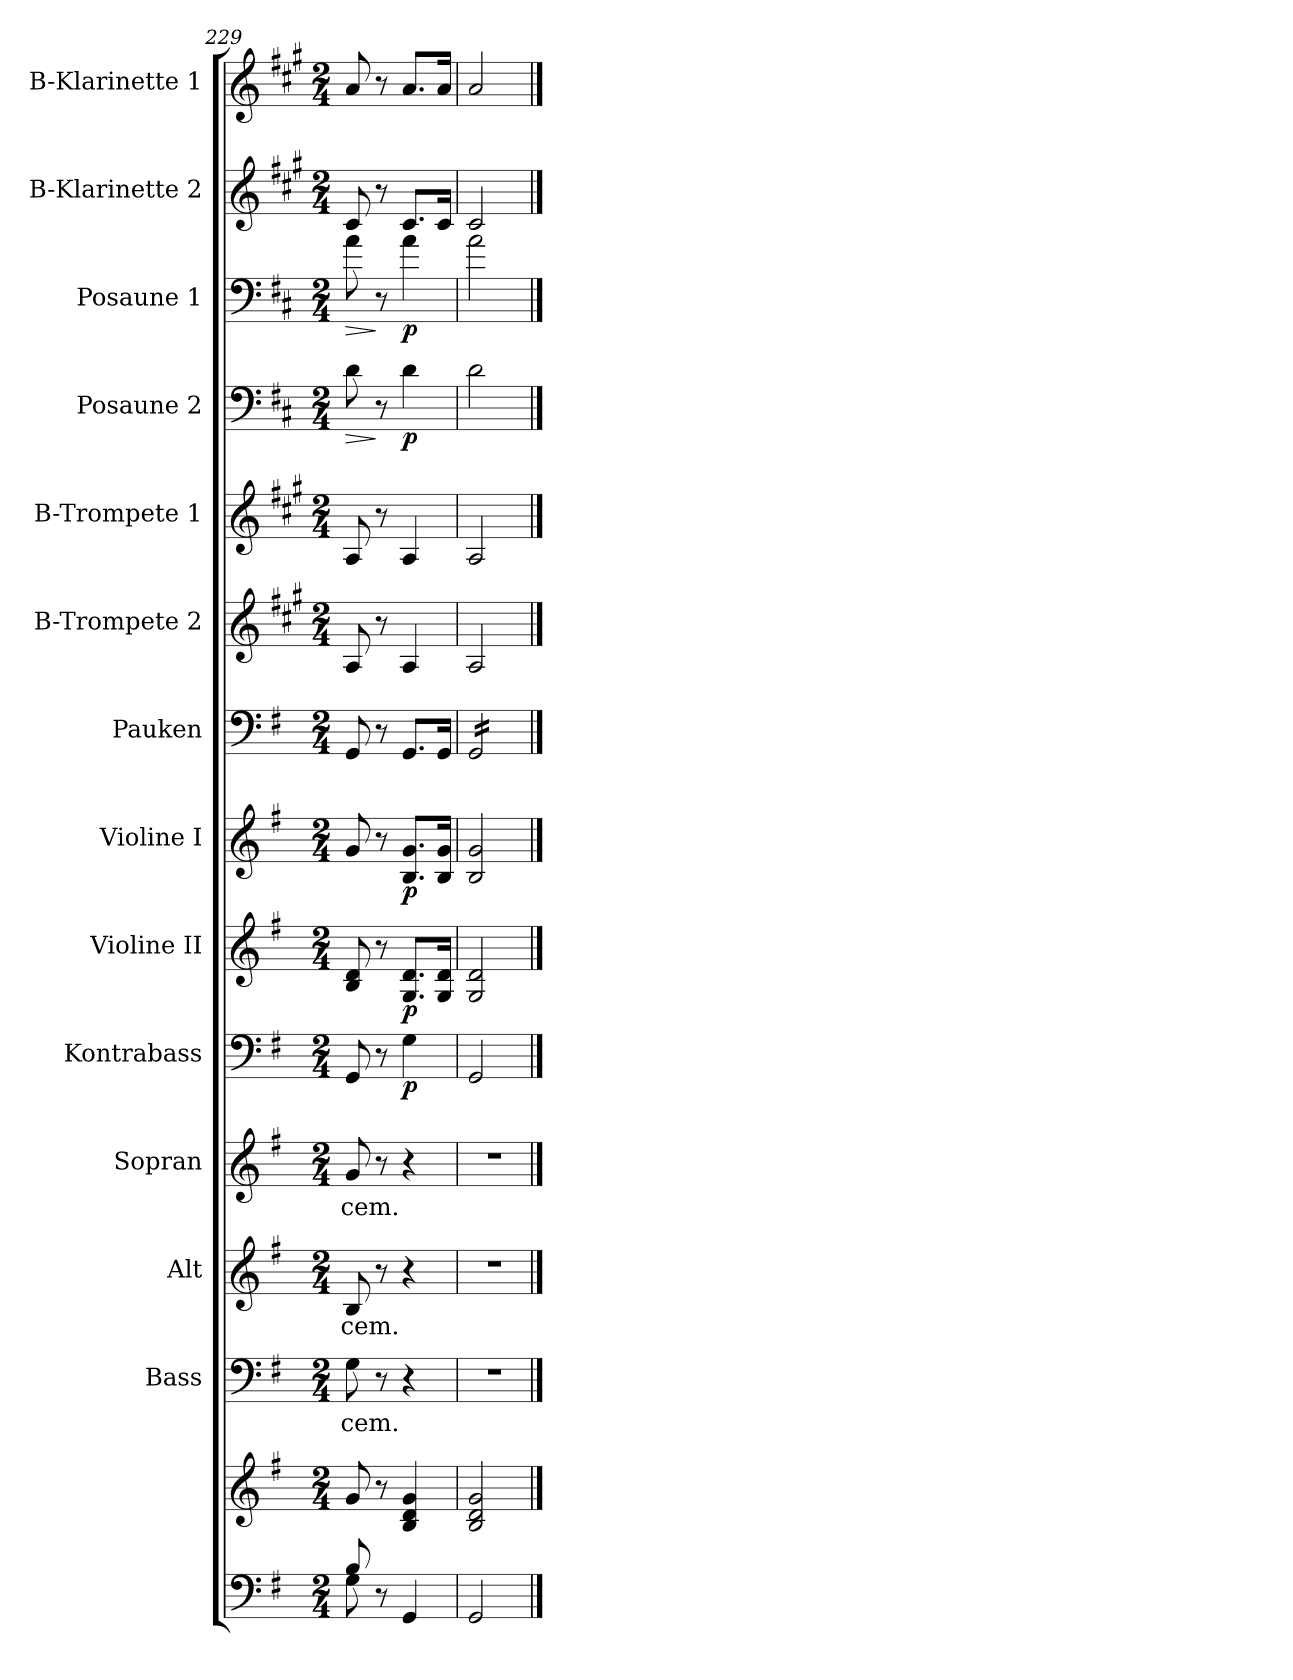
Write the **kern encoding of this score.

**kern	**kern	**kern	**text	**kern	**text	**kern	**text	**kern	**dynam	**kern	**dynam	**kern	**dynam	**kern	**kern	**kern	**kern	**dynam	**kern	**dynam	**kern	**kern
*part14	*part14	*part13	*part13	*part12	*part12	*part11	*part11	*part10	*part10	*part9	*part9	*part8	*part8	*part7	*part6	*part5	*part4	*part4	*part3	*part3	*part2	*part1
*staff15	*staff14	*staff13	*staff13	*staff12	*staff12	*staff11	*staff11	*staff10	*staff10	*staff9	*staff9	*staff8	*staff8	*staff7	*staff6	*staff5	*staff4	*staff4	*staff3	*staff3	*staff2	*staff1
*	*	*I"Bass	*	*I"Alt	*	*I"Sopran	*	*I"Kontrabass	*	*I"Violine II	*	*I"Violine I	*	*I"Pauken	*I"B-Trompete 2	*I"B-Trompete 1	*I"Posaune 2	*	*I"Posaune 1	*	*I"B-Klarinette 2	*I"B-Klarinette 1
*	*	*I'B.	*	*I'A.	*	*I'S.	*	*I'Kb.	*	*I'Vl. II	*	*I'Vl. I	*	*I'Pk.	*I'B Trp. 2	*I'B Trp. 1	*I'Pos. 2	*	*I'Pos. 1	*	*I'B Kl. 2	*I'B Kl. 1
*clefF4	*clefG2	*clefF4	*	*clefG2	*	*clefG2	*	*clefF4	*	*clefG2	*	*clefG2	*	*clefF4	*clefG2	*clefG2	*clefF4	*	*clefF4	*	*clefG2	*clefG2
*	*	*	*	*	*	*	*	*ITrd7c12	*	*	*	*	*	*	*ITrd1c2	*ITrd1c2	*ITrd4c7	*	*ITrd4c7	*	*ITrd1c2	*ITrd1c2
*k[f#]	*k[f#]	*k[f#]	*	*k[f#]	*	*k[f#]	*	*k[f#]	*	*k[f#]	*	*k[f#]	*	*k[f#]	*k[f#]	*k[f#]	*k[f#]	*	*k[f#]	*	*k[f#]	*k[f#]
*G:	*G:	*G:	*	*G:	*	*G:	*	*G:	*	*G:	*	*G:	*	*G:	*G:	*G:	*G:	*	*G:	*	*G:	*G:
*M2/4	*M2/4	*M2/4	*	*M2/4	*	*M2/4	*	*M2/4	*	*M2/4	*	*M2/4	*	*M2/4	*M2/4	*M2/4	*M2/4	*	*M2/4	*	*M2/4	*M2/4
=229	=229	=229	=229	=229	=229	=229	=229	=229	=229	=229	=229	=229	=229	=229	=229	=229	=229	=229	=229	=229	=229	=229
*^	*	*	*	*	*	*	*	*	*	*	*	*	*	*	*	*	*	*	*	*	*	*
!	!	!	!	!LO:LY:b	!	!LO:LY:b	!	!LO:LY:b	!	!	!	!	!	!	!	!	!	!	!LO:HP:b	!	!LO:HP:b	!	!
8B/	8G\	8g/	8G\	-cem.	8B/	-cem.	8g/	-cem.	8GGG/	.	8B/ 8d/	.	8g/	.	8GG/	8G/	8G/	8G\	>	8d\	>	8B/	8g/
8r	4.ryy	8r	8r	.	8r	.	8r	.	8r	.	8r	.	8r	.	8r	8r	8r	8r	]	8r	]	8r	8r
!	!	!	!	!	!	!	!	!	!	!LO:DY:b	!	!LO:DY:b	!	!LO:DY:b	!	!	!	!	!LO:DY:b	!	!LO:DY:b	!	!
4GG/	.	4B/ 4d/ 4g/	4r	.	4r	.	4r	.	4GG\	p	8.G/ 8.d/L	p	8.B/ 8.g/L	p	8.GG/L	4G/	4G/	4G\	p	4d\	p	8.B/L	8.g/L
.	.	.	.	.	.	.	.	.	.	.	16G/ 16d/Jk	.	16B/ 16g/Jk	.	16GG/Jk	.	.	.	.	.	.	16B/Jk	16g/Jk
*v	*v	*	*	*	*	*	*	*	*	*	*	*	*	*	*	*	*	*	*	*	*	*	*
=230	=230	=230	=230	=230	=230	=230	=230	=230	=230	=230	=230	=230	=230	=230	=230	=230	=230	=230	=230	=230	=230	=230
*	*	*	*	*	*	*	*	*	*	*	*	*	*	*tremolo	*	*	*	*	*	*	*	*
2GG/	2B/ 2d/ 2g/	2r	.	2r	.	2r	.	2GGG/	.	2G/ 2d/	.	2B/ 2g/	.	16GG/LL	2G/	2G/	2G\	.	2d\	.	2B/	2g/
.	.	.	.	.	.	.	.	.	.	.	.	.	.	16GG/	.	.	.	.	.	.	.	.
.	.	.	.	.	.	.	.	.	.	.	.	.	.	16GG/	.	.	.	.	.	.	.	.
.	.	.	.	.	.	.	.	.	.	.	.	.	.	16GG/	.	.	.	.	.	.	.	.
.	.	.	.	.	.	.	.	.	.	.	.	.	.	16GG/	.	.	.	.	.	.	.	.
.	.	.	.	.	.	.	.	.	.	.	.	.	.	16GG/	.	.	.	.	.	.	.	.
.	.	.	.	.	.	.	.	.	.	.	.	.	.	16GG/	.	.	.	.	.	.	.	.
.	.	.	.	.	.	.	.	.	.	.	.	.	.	16GG/JJ	.	.	.	.	.	.	.	.
*	*	*	*	*	*	*	*	*	*	*	*	*	*	*Xtremolo	*	*	*	*	*	*	*	*
==	==	==	==	==	==	==	==	==	==	==	==	==	==	==	==	==	==	==	==	==	==	==
*-	*-	*-	*-	*-	*-	*-	*-	*-	*-	*-	*-	*-	*-	*-	*-	*-	*-	*-	*-	*-	*-	*-
